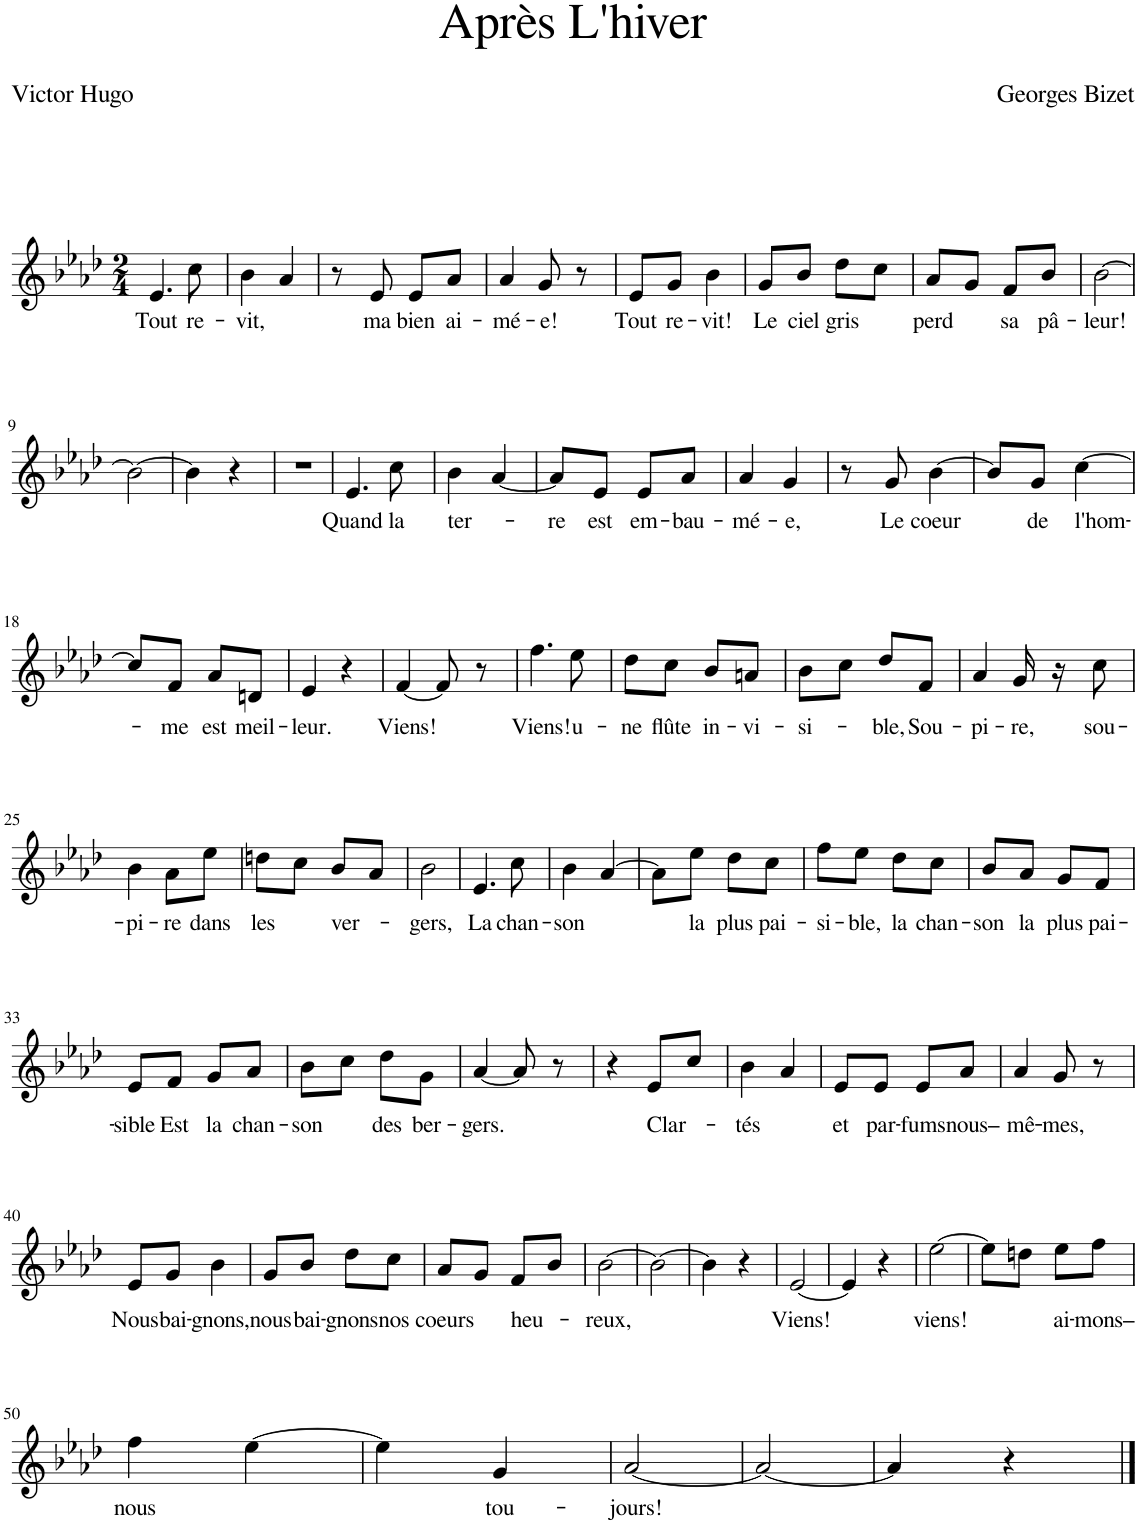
**kern	**text
*part1	*part1
*staff1	*staff1
*I"Piano	*
*I'Pno	*
*clefG2	*
*k[b-e-a-d-]	*
*M2/4	*
=1	=1
!	!LO:LY:b
4.e-/	Tout
!	!LO:LY:b
8cc\	re-
=2	=2
!	!LO:LY:b
4b-\	-vit,
4a-/	.
=3	=3
8r	.
!	!LO:LY:b
8e-/	ma
!	!LO:LY:b
8e-/L	bien
!	!LO:LY:b
8a-/J	ai-
=4	=4
!	!LO:LY:b
4a-/	mé-
!	!LO:LY:b
8g/	-e!
8r	.
=5	=5
!	!LO:LY:b
8e-/L	Tout
!	!LO:LY:b
8g/J	re-
!	!LO:LY:b
4b-\	vit!
=6	=6
!	!LO:LY:b
8g/L	Le
!	!LO:LY:b
8b-/J	ciel
!	!LO:LY:b
8dd-\L	gris
8cc\J	.
=7	=7
!	!LO:LY:b
8a-/L	perd
8g/J	.
!	!LO:LY:b
8f/L	sa
!	!LO:LY:b
8b-/J	pâ-
=8	=8
!	!LO:LY:b
[2b-\	-leur!
!!LO:LB:g=z
=9	=9
2b-\_	.
=10	=10
4b-\]	.
4r	.
=11	=11
2r	.
=12	=12
!	!LO:LY:b
4.e-/	Quand
!	!LO:LY:b
8cc\	la
=13	=13
!	!LO:LY:b
4b-\	ter-
[4a-/	.
=14	=14
!	!LO:LY:b
8a-/L]	-re
!	!LO:LY:b
8e-/J	est
!	!LO:LY:b
8e-/L	em-
!	!LO:LY:b
8a-/J	-bau-
=15	=15
!	!LO:LY:b
4a-/	-mé-
!	!LO:LY:b
4g/	-e,
=16	=16
8r	.
!	!LO:LY:b
8g/	Le
!	!LO:LY:b
[4b-\	coeur
=17	=17
8b-/L]	.
!	!LO:LY:b
8g/J	de
!	!LO:LY:b
[4cc\	l'hom-
!!LO:LB:g=z
=18	=18
8cc/L]	.
!	!LO:LY:b
8f/J	-me
!	!LO:LY:b
8a-/L	est
!	!LO:LY:b
8dn/J	meil-
=19	=19
!	!LO:LY:b
4e-/	-leur.
4r	.
=20	=20
!	!LO:LY:b
[4f/	Viens!
8f/]	.
8r	.
=21	=21
!	!LO:LY:b
4.ff\	Viens!
!	!LO:LY:b
8ee-\	u-
=22	=22
!	!LO:LY:b
8dd-\L	-ne
!	!LO:LY:b
8cc\J	flûte
!	!LO:LY:b
8b-/L	in-
!	!LO:LY:b
8an/J	-vi-
=23	=23
!	!LO:LY:b
8b-\L	-si-
8cc\J	.
!	!LO:LY:b
8dd-/L	-ble,
!	!LO:LY:b
8f/J	Sou-
=24	=24
!	!LO:LY:b
4a-/	-pi-
!	!LO:LY:b
16g/	-re,
16r	.
!	!LO:LY:b
8cc\	sou-
!!LO:LB:g=z
=25	=25
!	!LO:LY:b
4b-\	-pi-
!	!LO:LY:b
8a-\L	-re
!	!LO:LY:b
8ee-\J	dans
=26	=26
!	!LO:LY:b
8ddn\L	les
8cc\J	.
!	!LO:LY:b
8b-/L	ver-
8a-/J	.
=27	=27
!	!LO:LY:b
2b-\	-gers,
=28	=28
!	!LO:LY:b
4.e-/	La
!	!LO:LY:b
8cc\	chan-
=29	=29
!	!LO:LY:b
4b-\	-son
[4a-/	.
=30	=30
8a-\L]	.
!	!LO:LY:b
8ee-\J	la
!	!LO:LY:b
8dd-\L	plus
!	!LO:LY:b
8cc\J	pai-
=31	=31
!	!LO:LY:b
8ff\L	-si-
!	!LO:LY:b
8ee-\J	-ble,
!	!LO:LY:b
8dd-\L	la
!	!LO:LY:b
8cc\J	chan-
=32	=32
!	!LO:LY:b
8b-/L	-son
!	!LO:LY:b
8a-/J	la
!	!LO:LY:b
8g/L	plus
!	!LO:LY:b
8f/J	pai-
!!LO:LB:g=z
=33	=33
!	!LO:LY:b
8e-/L	-sible
!	!LO:LY:b
8f/J	Est
!	!LO:LY:b
8g/L	la
!	!LO:LY:b
8a-/J	chan-
=34	=34
!	!LO:LY:b
8b-\L	-son
8cc\J	.
!	!LO:LY:b
8dd-\L	des
!	!LO:LY:b
8g\J	ber-
=35	=35
!	!LO:LY:b
[4a-/	-gers.
8a-/]	.
8r	.
=36	=36
4r	.
!	!LO:LY:b
8e-/L	Clar-
8cc/J	.
=37	=37
!	!LO:LY:b
4b-\	-tés
4a-/	.
=38	=38
!	!LO:LY:b
8e-/L	et
!	!LO:LY:b
8e-/J	par-
!	!LO:LY:b
8e-/L	-fums
!	!LO:LY:b
8a-/J	nous–
=39	=39
!	!LO:LY:b
4a-/	mê-
!	!LO:LY:b
8g/	-mes,
8r	.
!!LO:LB:g=z
=40	=40
!	!LO:LY:b
8e-/L	Nous
!	!LO:LY:b
8g/J	bai-
!	!LO:LY:b
4b-\	-gnons,
=41	=41
!	!LO:LY:b
8g/L	nous
!	!LO:LY:b
8b-/J	bai-
!	!LO:LY:b
8dd-\L	-gnons
!	!LO:LY:b
8cc\J	nos
=42	=42
!	!LO:LY:b
8a-/L	coeurs
8g/J	.
!	!LO:LY:b
8f/L	heu-
8b-/J	.
=43	=43
!	!LO:LY:b
[2b-\	-reux,
=44	=44
2b-\_	.
=45	=45
4b-\]	.
4r	.
=46	=46
!	!LO:LY:b
[2e-/	Viens!
=47	=47
4e-/]	.
4r	.
=48	=48
!	!LO:LY:b
[2ee-\	viens!
=49	=49
8ee-\L]	.
8ddn\J	.
!	!LO:LY:b
8ee-\L	ai-
!	!LO:LY:b
8ff\J	-mons–
!!LO:LB:g=z
=50	=50
!	!LO:LY:b
4ff\	nous
[4ee-\	.
=51	=51
4ee-\]	.
!	!LO:LY:b
4g/	tou-
=52	=52
!	!LO:LY:b
[2a-/	-jours!
=53	=53
2a-/_	.
=54	=54
4a-/]	.
4r	.
==	==
*-	*-
